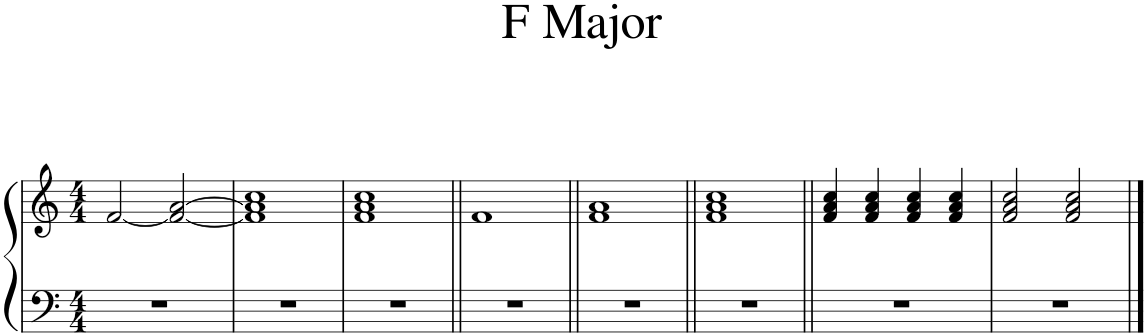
**kern	**kern
*part1	*part1
*staff2	*staff1
*I"Piano	*
*I'Pno.	*
*clefF4	*clefG2
*k[]	*k[]
*M4/4	*M4/4
=1	=1
1r	[2f/
.	2f/_ [2a/
=2	=2
1r	1f] 1a] 1cc
=3	=3
1r	1f 1a 1cc
=4||	=4||
1r	1f
=5||	=5||
1r	1f 1a
=6||	=6||
1r	1f 1a 1cc
=7||	=7||
1r	4f/ 4a/ 4cc/
.	4f/ 4a/ 4cc/
.	4f/ 4a/ 4cc/
.	4f/ 4a/ 4cc/
=8	=8
1r	2f/ 2a/ 2cc/
.	2f/ 2a/ 2cc/
==	==
*-	*-
